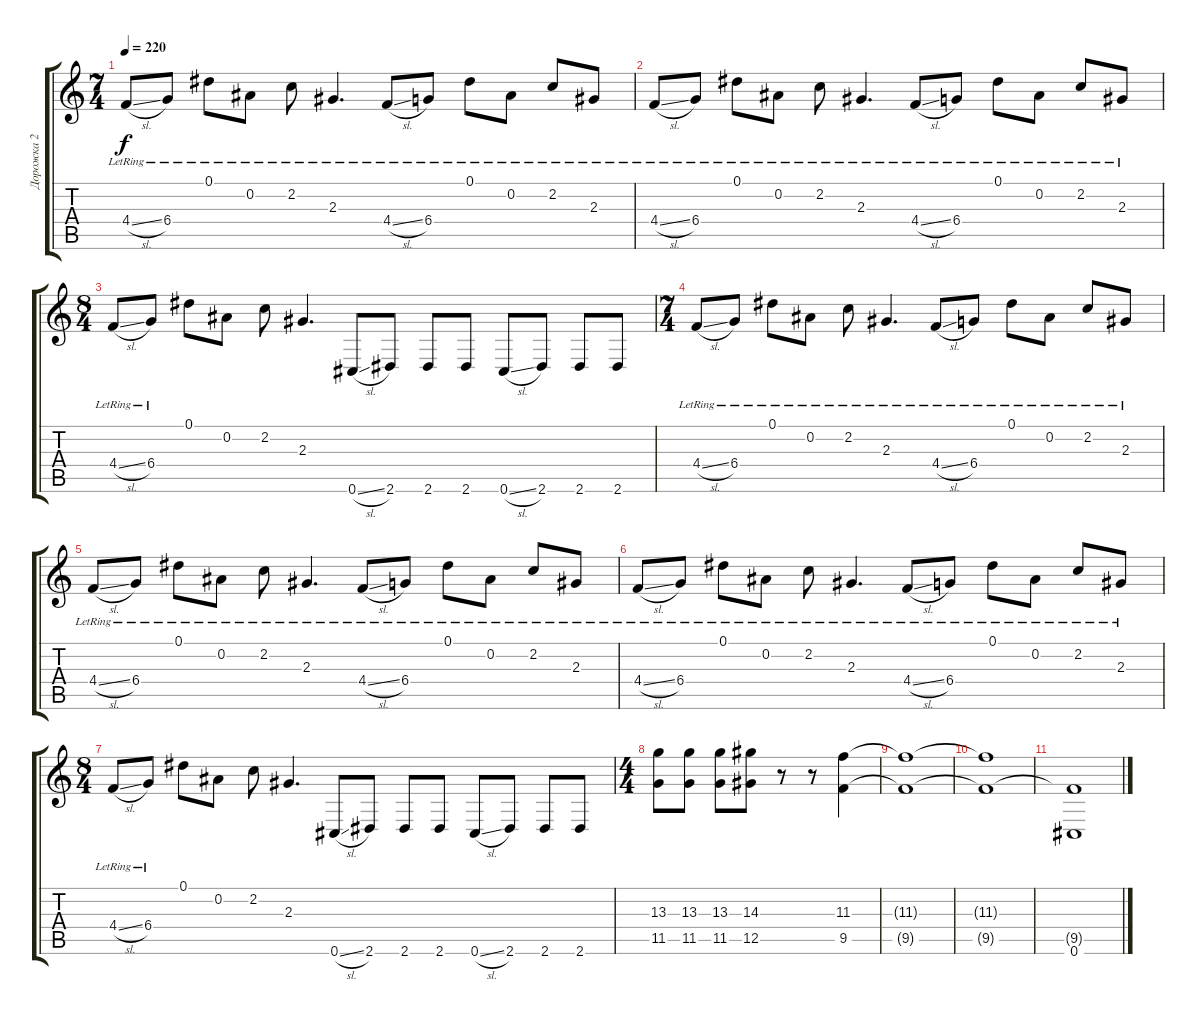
\track ("Дорожка 2" "Дорожка 2") {instrument overdrivenguitar}
\staff {score tabs}
\tuning (Eb4 Bb3 Gb3 Db3 Ab2 Db2) {hide}
\ts (7 4)
\tempo 220
\clef g2
\ks c
4.4{sl lr}.8{dy f} 6.4{lr}.8 0.1{lr}.8 0.2{lr}.8 2.2{lr}.8 2.3{lr}.4{d} 4.4{sl lr}.8 6.4{lr}.8 0.1{lr}.8 0.2{lr}.8 2.2{lr}.8 2.3{lr}.8 |
4.4{sl lr}.8 6.4{lr}.8 0.1{lr}.8 0.2{lr}.8 2.2{lr}.8 2.3{lr}.4{d} 4.4{sl lr}.8 6.4{lr}.8 0.1{lr}.8 0.2{lr}.8 2.2{lr}.8 2.3{lr}.8 |
\ts (8 4)
4.4{sl lr}.8 6.4{lr}.8 0.1.8 0.2.8 2.2.8 2.3.4{d} 0.6{sl}.8 2.6.8 2.6.8 2.6.8 0.6{sl}.8 2.6.8 2.6.8 2.6.8 |
\ts (7 4)
4.4{sl lr}.8 6.4{lr}.8 0.1{lr}.8 0.2{lr}.8 2.2{lr}.8 2.3{lr}.4{d} 4.4{sl lr}.8 6.4{lr}.8 0.1{lr}.8 0.2{lr}.8 2.2{lr}.8 2.3{lr}.8 |
4.4{sl lr}.8 6.4{lr}.8 0.1{lr}.8 0.2{lr}.8 2.2{lr}.8 2.3{lr}.4{d} 4.4{sl lr}.8 6.4{lr}.8 0.1{lr}.8 0.2{lr}.8 2.2{lr}.8 2.3{lr}.8 |
4.4{sl lr}.8 6.4{lr}.8 0.1{lr}.8 0.2{lr}.8 2.2{lr}.8 2.3{lr}.4{d} 4.4{sl lr}.8 6.4{lr}.8 0.1{lr}.8 0.2{lr}.8 2.2{lr}.8 2.3{lr}.8 |
\ts (8 4)
4.4{sl lr}.8 6.4{lr}.8 0.1.8 0.2.8 2.2.8 2.3.4{d} 0.6{sl}.8 2.6.8 2.6.8 2.6.8 0.6{sl}.8 2.6.8 2.6.8 2.6.8 |
\ts (4 4)
(13.3 11.5).8 (13.3 11.5).8 (13.3 11.5).8 (14.3 12.5).8 r.8 r.8 (11.3 9.5).4 |
(11.3{t} 9.5{t}).1 |
(11.3{t} 9.5{t}).1 |
(9.5{t} 0.6).1
